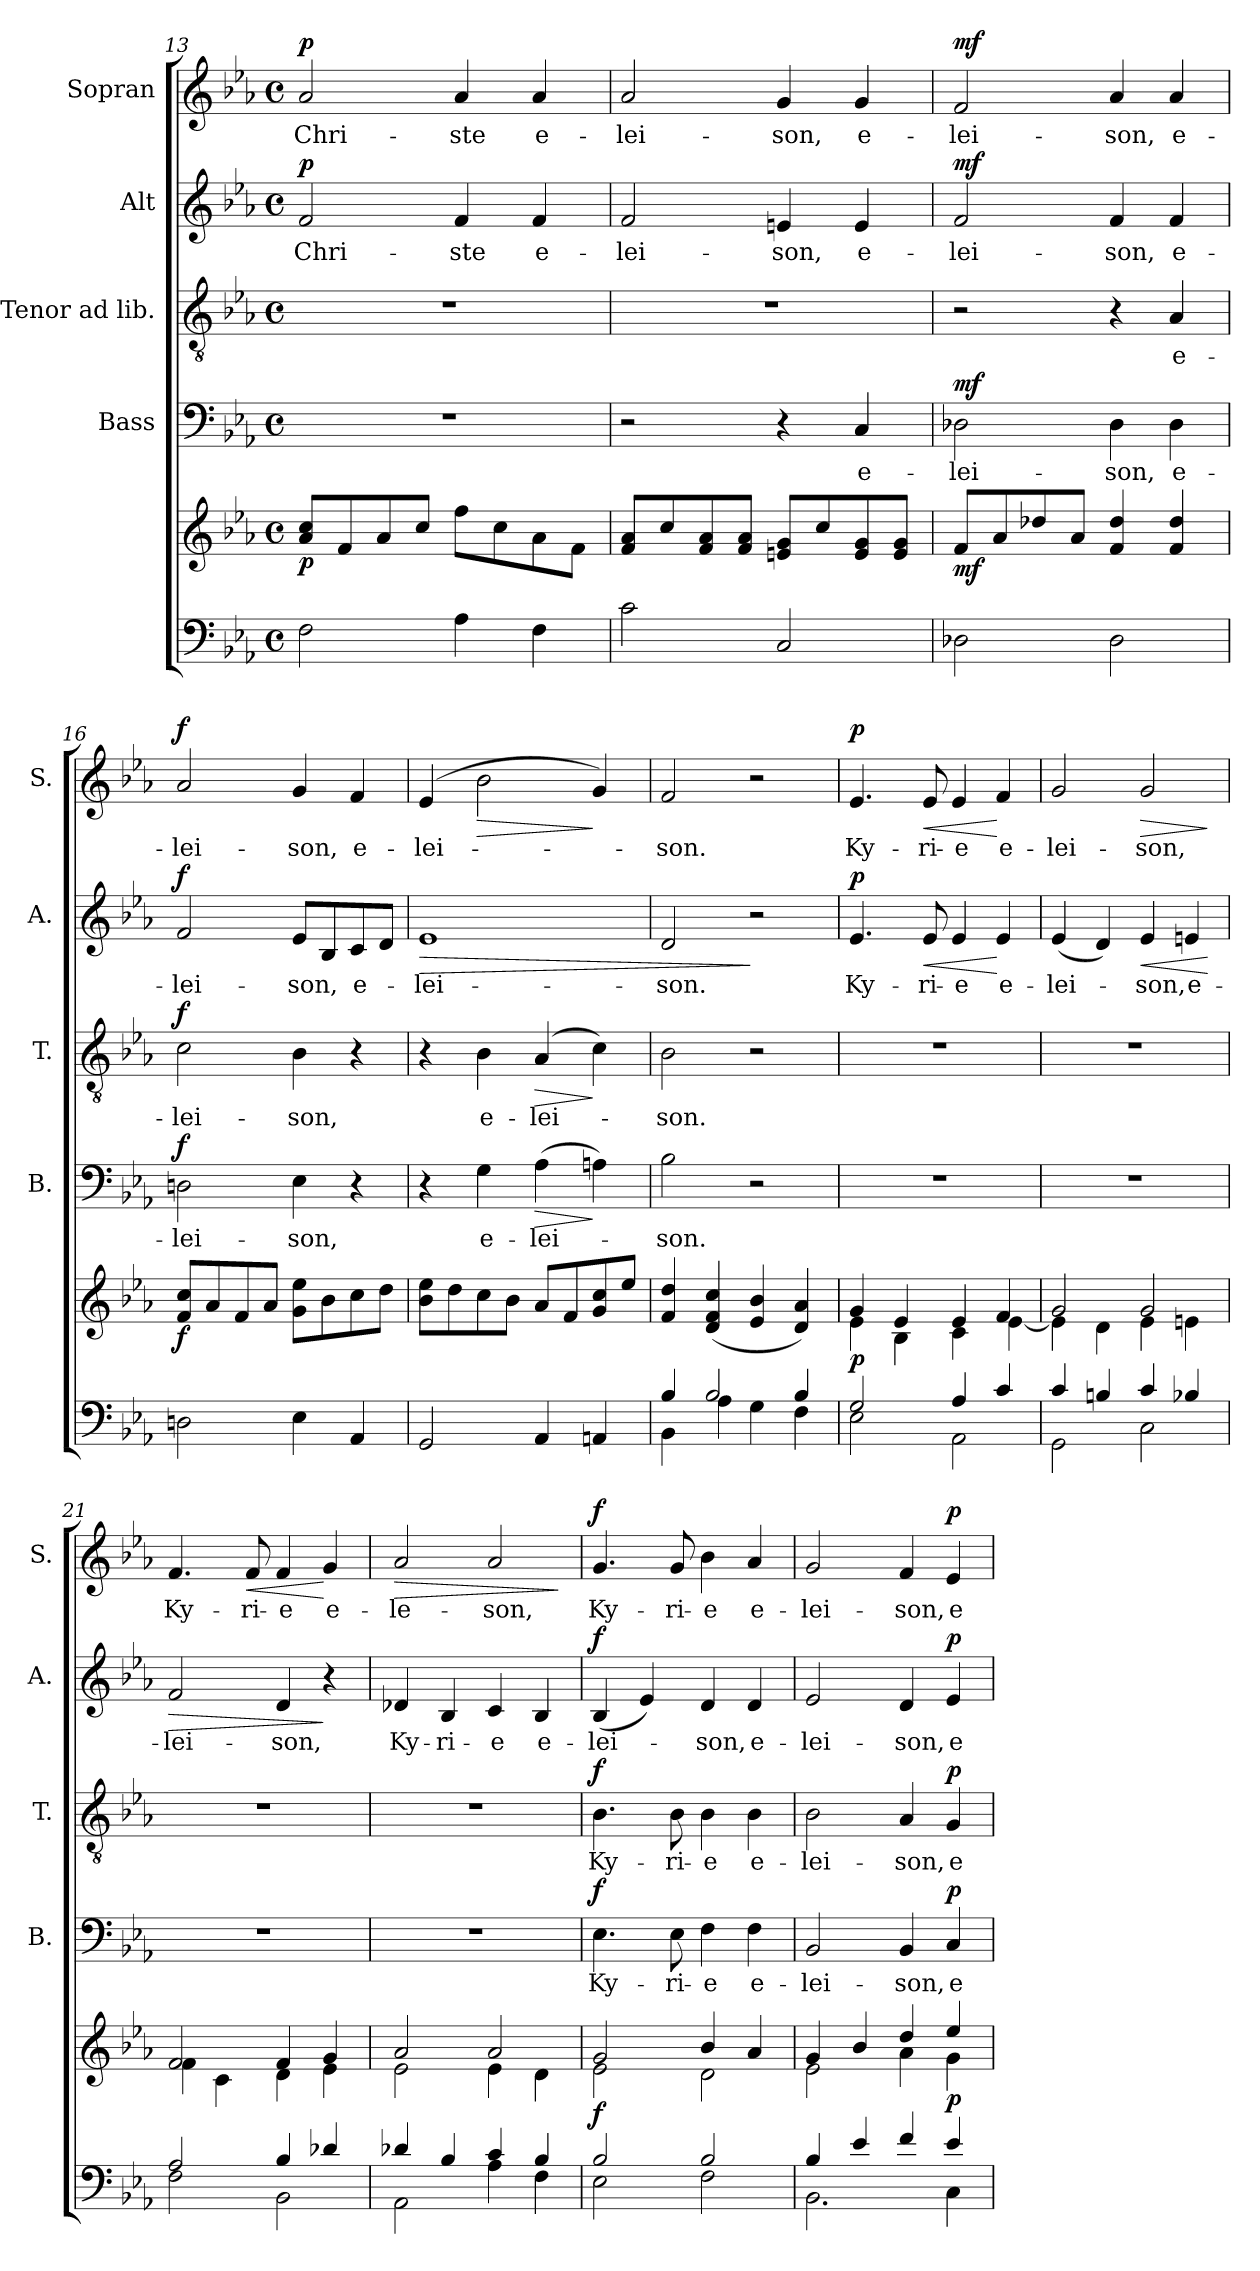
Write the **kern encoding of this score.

**kern	**kern	**dynam	**kern	**text	**dynam	**kern	**text	**dynam	**kern	**text	**dynam	**kern	**text	**dynam
*part5	*part5	*part5	*part4	*part4	*part4	*part3	*part3	*part3	*part2	*part2	*part2	*part1	*part1	*part1
*staff6	*staff5	*staff5/6	*staff4	*staff4	*staff4	*staff3	*staff3	*staff3	*staff2	*staff2	*staff2	*staff1	*staff1	*staff1
*	*	*	*I"Bass	*	*	*I"Tenor ad lib.	*	*	*I"Alt	*	*	*I"Sopran	*	*
*	*	*	*I'B.	*	*	*I'T.	*	*	*I'A.	*	*	*I'S.	*	*
!!LO:PB:g=z
*clefF4	*clefG2	*	*clefF4	*	*	*clefGv2	*	*	*clefG2	*	*	*clefG2	*	*
*k[b-e-a-]	*k[b-e-a-]	*	*k[b-e-a-]	*	*	*k[b-e-a-]	*	*	*k[b-e-a-]	*	*	*k[b-e-a-]	*	*
*E-:	*E-:	*	*E-:	*	*	*E-:	*	*	*E-:	*	*	*E-:	*	*
*M4/4	*M4/4	*	*M4/4	*	*	*M4/4	*	*	*M4/4	*	*	*M4/4	*	*
*met(c)	*met(c)	*	*met(c)	*	*	*met(c)	*	*	*met(c)	*	*	*met(c)	*	*
=13	=13	=13	=13	=13	=13	=13	=13	=13	=13	=13	=13	=13	=13	=13
!	!	!LO:DY:b	!	!	!	!	!	!	!	!LO:LY:b	!LO:DY:a	!	!LO:LY:b	!LO:DY:a
2F\	8a-/ 8cc/L	p	1r	.	.	1r	.	.	2f/	Chri-	p	2a-/	Chri-	p
.	8f/	.	.	.	.	.	.	.	.	.	.	.	.	.
.	8a-/	.	.	.	.	.	.	.	.	.	.	.	.	.
.	8cc/J	.	.	.	.	.	.	.	.	.	.	.	.	.
!	!	!	!	!	!	!	!	!	!	!LO:LY:b	!	!	!LO:LY:b	!
4A-\	8ff\L	.	.	.	.	.	.	.	4f/	-ste	.	4a-/	-ste	.
.	8cc\	.	.	.	.	.	.	.	.	.	.	.	.	.
!	!	!	!	!	!	!	!	!	!	!LO:LY:b	!	!	!LO:LY:b	!
4F\	8a-\	.	.	.	.	.	.	.	4f/	e-	.	4a-/	e-	.
.	8f\J	.	.	.	.	.	.	.	.	.	.	.	.	.
=14	=14	=14	=14	=14	=14	=14	=14	=14	=14	=14	=14	=14	=14	=14
!	!	!	!	!	!	!	!	!	!	!LO:LY:b	!	!	!LO:LY:b	!
2c\	8f/ 8a-/L	.	2r	.	.	1r	.	.	2f/	-lei-	.	2a-/	-lei-	.
.	8cc/	.	.	.	.	.	.	.	.	.	.	.	.	.
.	8f/ 8a-/	.	.	.	.	.	.	.	.	.	.	.	.	.
.	8f/ 8a-/J	.	.	.	.	.	.	.	.	.	.	.	.	.
!	!	!	!	!	!	!	!	!	!	!LO:LY:b	!	!	!LO:LY:b	!
2C/	8en/ 8g/L	.	4r	.	.	.	.	.	4en/	-son,	.	4g/	-son,	.
.	8cc/	.	.	.	.	.	.	.	.	.	.	.	.	.
!	!	!	!	!LO:LY:b	!	!	!	!	!	!LO:LY:b	!	!	!LO:LY:b	!
.	8e/ 8g/	.	4C/	e-	.	.	.	.	4e/	e-	.	4g/	e-	.
.	8e/ 8g/J	.	.	.	.	.	.	.	.	.	.	.	.	.
=15	=15	=15	=15	=15	=15	=15	=15	=15	=15	=15	=15	=15	=15	=15
!	!	!LO:DY:b	!	!LO:LY:b	!LO:DY:a	!	!	!	!	!LO:LY:b	!LO:DY:a	!	!LO:LY:b	!LO:DY:a
2D-X\	8f/L	mf	2D-X\	-lei-	mf	2r	.	.	2f/	-lei-	mf	2f/	-lei-	mf
.	8a-/	.	.	.	.	.	.	.	.	.	.	.	.	.
.	8dd-X/	.	.	.	.	.	.	.	.	.	.	.	.	.
.	8a-/J	.	.	.	.	.	.	.	.	.	.	.	.	.
!	!	!	!	!LO:LY:b	!	!	!	!	!	!LO:LY:b	!	!	!LO:LY:b	!
2D-\	4f/ 4dd-/	.	4D-\	-son,	.	4r	.	.	4f/	-son,	.	4a-/	-son,	.
!	!	!	!	!LO:LY:b	!	!	!LO:LY:b	!	!	!LO:LY:b	!	!	!LO:LY:b	!
.	4f/ 4dd-/	.	4D-\	e-	.	4A-/	e-	.	4f/	e-	.	4a-/	e-	.
=16	=16	=16	=16	=16	=16	=16	=16	=16	=16	=16	=16	=16	=16	=16
!	!	!LO:DY:b	!	!LO:LY:b	!LO:DY:a	!	!LO:LY:b	!LO:DY:a	!	!LO:LY:b	!LO:DY:a	!	!LO:LY:b	!LO:DY:a
2Dn\	8f/ 8cc/L	f	2Dn\	-lei-	f	2c\	-lei-	f	2f/	-lei-	f	2a-/	-lei-	f
.	8a-/	.	.	.	.	.	.	.	.	.	.	.	.	.
.	8f/	.	.	.	.	.	.	.	.	.	.	.	.	.
.	8a-/J	.	.	.	.	.	.	.	.	.	.	.	.	.
!	!	!	!	!LO:LY:b	!	!	!LO:LY:b	!	!	!LO:LY:b	!	!	!LO:LY:b	!
4E-\	8g\ 8ee-\L	.	4E-\	-son,	.	4B-\	-son,	.	8e-/L	-son,	.	4g/	-son,	.
.	8b-\	.	.	.	.	.	.	.	8B-/	.	.	.	.	.
!	!	!	!	!	!	!	!	!	!	!LO:LY:b	!	!	!LO:LY:b	!
4AA-/	8cc\	.	4r	.	.	4r	.	.	8c/	e-	.	4f/	e-	.
.	8dd\J	.	.	.	.	.	.	.	8d/J	.	.	.	.	.
!!LO:LB:g=z
=17	=17	=17	=17	=17	=17	=17	=17	=17	=17	=17	=17	=17	=17	=17
!	!	!	!	!	!	!	!	!	!	!LO:LY:b	!LO:HP:b	!	!LO:LY:b	!
2GG/	8b-\ 8ee-\L	.	4r	.	.	4r	.	.	1e-	-lei-	>	(4e-/	-lei-	.
.	8dd\	.	.	.	.	.	.	.	.	.	.	.	.	.
!	!	!	!	!LO:LY:b	!	!	!LO:LY:b	!	!	!	!	!	!	!LO:HP:b
.	8cc\	.	4G\	e-	.	4B-\	e-	.	.	.	.	2b-\	.	>
.	8b-\J	.	.	.	.	.	.	.	.	.	.	.	.	.
!	!	!	!	!LO:LY:b	!LO:HP:b	!	!LO:LY:b	!LO:HP:b	!	!	!	!	!	!
4AA-/	8a-/L	.	(>4A-\	-lei-	>	(4A-/	-lei-	>	.	.	.	.	.	.
.	8f/	.	.	.	.	.	.	.	.	.	.	.	.	.
4AAn/	8g/ 8cc/	.	4An\)	.	]	4c\)	.	]	.	.	.	4g/)	.	]
.	8ee-/J	.	.	.	.	.	.	.	.	.	.	.	.	.
=18	=18	=18	=18	=18	=18	=18	=18	=18	=18	=18	=18	=18	=18	=18
*^	*	*	*	*	*	*	*	*	*	*	*	*	*	*
!	!	!	!	!	!LO:LY:b	!	!	!LO:LY:b	!	!	!LO:LY:b	!	!	!LO:LY:b	!
4B-/	4BB-\	4f/ 4dd/	.	2B-\	-son.	.	2B-\	-son.	.	2d/	-son.	.	2f/	-son.	.
2B-/	4A-\	(4d/ 4f/ 4cc/	.	.	.	.	.	.	.	.	.	.	.	.	.
.	4G\	4e-/ 4b-/	.	2r	.	.	2r	.	.	2r	.	]	2r	.	.
4B-/	4F\	4d/ 4a-/)	.	.	.	.	.	.	.	.	.	.	.	.	.
=19	=19	=19	=19	=19	=19	=19	=19	=19	=19	=19	=19	=19	=19	=19	=19
*	*	*^	*	*	*	*	*	*	*	*	*	*	*	*	*
!	!	!	!	!LO:DY:b	!	!	!	!	!	!	!	!LO:LY:b	!LO:DY:a	!	!LO:LY:b	!LO:DY:a
2G/	2E-\	4g/	4e-\	p	1r	.	.	1r	.	.	4.e-/	Ky-	p	4.e-/	Ky-	p
.	.	4e-/	4B-\	.	.	.	.	.	.	.	.	.	.	.	.	.
!	!	!	!	!	!	!	!	!	!	!	!	!LO:LY:b	!LO:HP:b	!	!LO:LY:b	!LO:HP:b
.	.	.	.	.	.	.	.	.	.	.	8e-/	-ri-	<	8e-/	-ri-	<
!	!	!	!	!	!	!	!	!	!	!	!	!LO:LY:b	!	!	!LO:LY:b	!
4A-/	2AA-\	4e-/	4c\	.	.	.	.	.	.	.	4e-/	-e	.	4e-/	-e	.
!	!	!	!	!	!	!	!	!	!	!	!	!LO:LY:b	!	!	!LO:LY:b	!
4c/	.	4f/	[<4e-\	.	.	.	.	.	.	.	4e-/	e-	[	4f/	e-	[
=20	=20	=20	=20	=20	=20	=20	=20	=20	=20	=20	=20	=20	=20	=20	=20	=20
!	!	!	!	!	!	!	!	!	!	!	!	!LO:LY:b	!	!	!LO:LY:b	!
4c/	2GG\	2g/	4e-\]	.	1r	.	.	1r	.	.	(<4e-/	-lei-	.	2g/	-lei-	.
4Bn/	.	.	4d\	.	.	.	.	.	.	.	4d/)	.	.	.	.	.
!	!	!	!	!	!	!	!	!	!	!	!	!LO:LY:b	!LO:HP:b	!	!LO:LY:b	!LO:HP:b
4c/	2C\	2g/	4e-\	.	.	.	.	.	.	.	4e-/	-son,	<	2g/	-son,	>
!	!	!	!	!	!	!	!	!	!	!	!	!LO:LY:b	!	!	!	!
4B-X/	.	.	4en\	.	.	.	.	.	.	.	4en/	e-	.	.	.	.
*v	*v	*	*	*	*	*	*	*	*	*	*	*	*	*	*	*
*	*v	*v	*	*	*	*	*	*	*	*	*	*	*	*	*
.	.	.	.	.	.	.	.	.	.	.	[	.	.	]
=21	=21	=21	=21	=21	=21	=21	=21	=21	=21	=21	=21	=21	=21	=21
*^	*^	*	*	*	*	*	*	*	*	*	*	*	*	*
!	!	!	!	!	!	!	!	!	!	!	!	!LO:LY:b	!LO:HP:b	!	!LO:LY:b	!
2A-/	2F\	2f/	4f\	.	1r	.	.	1r	.	.	2f/	-lei-	>	4.f/	Ky-	.
.	.	.	4c\	.	.	.	.	.	.	.	.	.	.	.	.	.
!	!	!	!	!	!	!	!	!	!	!	!	!	!	!	!LO:LY:b	!LO:HP:b
.	.	.	.	.	.	.	.	.	.	.	.	.	.	8f/	-ri-	<
!	!	!	!	!	!	!	!	!	!	!	!	!LO:LY:b	!	!	!LO:LY:b	!
4B-/	2BB-\	4f/	4d\	.	.	.	.	.	.	.	4d/	-son,	.	4f/	-e	.
!	!	!	!	!	!	!	!	!	!	!	!	!	!	!	!LO:LY:b	!
4d-X/	.	4g/	4e-\	.	.	.	.	.	.	.	4r	.	]	4g/	e-	[
!!LO:PB:g=z
=22	=22	=22	=22	=22	=22	=22	=22	=22	=22	=22	=22	=22	=22	=22	=22	=22
!	!	!	!	!	!	!	!	!	!	!	!	!LO:LY:b	!	!	!LO:LY:b	!LO:HP:b
4d-X/	2AA-\	2a-/	2e-\	.	1r	.	.	1r	.	.	4d-X/	Ky-	.	2a-/	-le-	>
!	!	!	!	!	!	!	!	!	!	!	!	!LO:LY:b	!	!	!	!
4B-/	.	.	.	.	.	.	.	.	.	.	4B-/	-ri-	.	.	.	.
!	!	!	!	!	!	!	!	!	!	!	!	!LO:LY:b	!	!	!LO:LY:b	!
4c/	4A-\	2a-/	4e-\	.	.	.	.	.	.	.	4c/	-e	.	2a-/	-son,	.
!	!	!	!	!	!	!	!	!	!	!	!	!LO:LY:b	!	!	!	!
4B-/	4F\	.	4d\	.	.	.	.	.	.	.	4B-/	e-	.	.	.	.
*v	*v	*	*	*	*	*	*	*	*	*	*	*	*	*	*	*
*	*v	*v	*	*	*	*	*	*	*	*	*	*	*	*	*
.	.	.	.	.	.	.	.	.	.	.	.	.	.	]
=23	=23	=23	=23	=23	=23	=23	=23	=23	=23	=23	=23	=23	=23	=23
*^	*^	*	*	*	*	*	*	*	*	*	*	*	*	*
!	!	!	!	!LO:DY:b	!	!LO:LY:b	!LO:DY:a	!	!LO:LY:b	!LO:DY:a	!	!LO:LY:b	!LO:DY:a	!	!LO:LY:b	!LO:DY:a
2B-/	2E-\	2g/	2e-\	f	4.E-\	Ky-	f	4.B-\	Ky-	f	(<4B-/	-lei-	f	4.g/	Ky-	f
.	.	.	.	.	.	.	.	.	.	.	4e-/)	.	.	.	.	.
!	!	!	!	!	!	!LO:LY:b	!	!	!LO:LY:b	!	!	!	!	!	!LO:LY:b	!
.	.	.	.	.	8E-\	-ri-	.	8B-\	-ri-	.	.	.	.	8g/	-ri-	.
!	!	!	!	!	!	!LO:LY:b	!	!	!LO:LY:b	!	!	!LO:LY:b	!	!	!LO:LY:b	!
2B-/	2F\	4b-/	2d\	.	4F\	-e	.	4B-\	-e	.	4d/	-son,	.	4b-\	-e	.
!	!	!	!	!	!	!LO:LY:b	!	!	!LO:LY:b	!	!	!LO:LY:b	!	!	!LO:LY:b	!
.	.	4a-/	.	.	4F\	e-	.	4B-\	e-	.	4d/	e-	.	4a-/	e-	.
=24	=24	=24	=24	=24	=24	=24	=24	=24	=24	=24	=24	=24	=24	=24	=24	=24
!	!	!	!	!	!	!LO:LY:b	!	!	!LO:LY:b	!	!	!LO:LY:b	!	!	!LO:LY:b	!
4B-/	2.BB-\	4g/	2e-\	.	2BB-/	-lei-	.	2B-\	-lei-	.	2e-/	-lei-	.	2g/	-lei-	.
4e-/	.	4b-/	.	.	.	.	.	.	.	.	.	.	.	.	.	.
!	!	!	!	!	!	!LO:LY:b	!	!	!LO:LY:b	!	!	!LO:LY:b	!	!	!LO:LY:b	!
4f/	.	4dd/	4a-\	.	4BB-/	-son,	.	4A-/	-son,	.	4d/	-son,	.	4f/	-son,	.
!	!	!	!	!LO:DY:b	!	!LO:LY:b	!LO:DY:a	!	!LO:LY:b	!LO:DY:a	!	!LO:LY:b	!LO:DY:a	!	!LO:LY:b	!LO:DY:a
4e-/	4C\	4ee-/	4g\	p	4C/	e-	p	4G/	e-	p	4e-/	e-	p	4e-/	e-	p
*v	*v	*	*	*	*	*	*	*	*	*	*	*	*	*	*	*
*	*v	*v	*	*	*	*	*	*	*	*	*	*	*	*	*
=	=	=	=	=	=	=	=	=	=	=	=	=	=	=
*-	*-	*-	*-	*-	*-	*-	*-	*-	*-	*-	*-	*-	*-	*-
